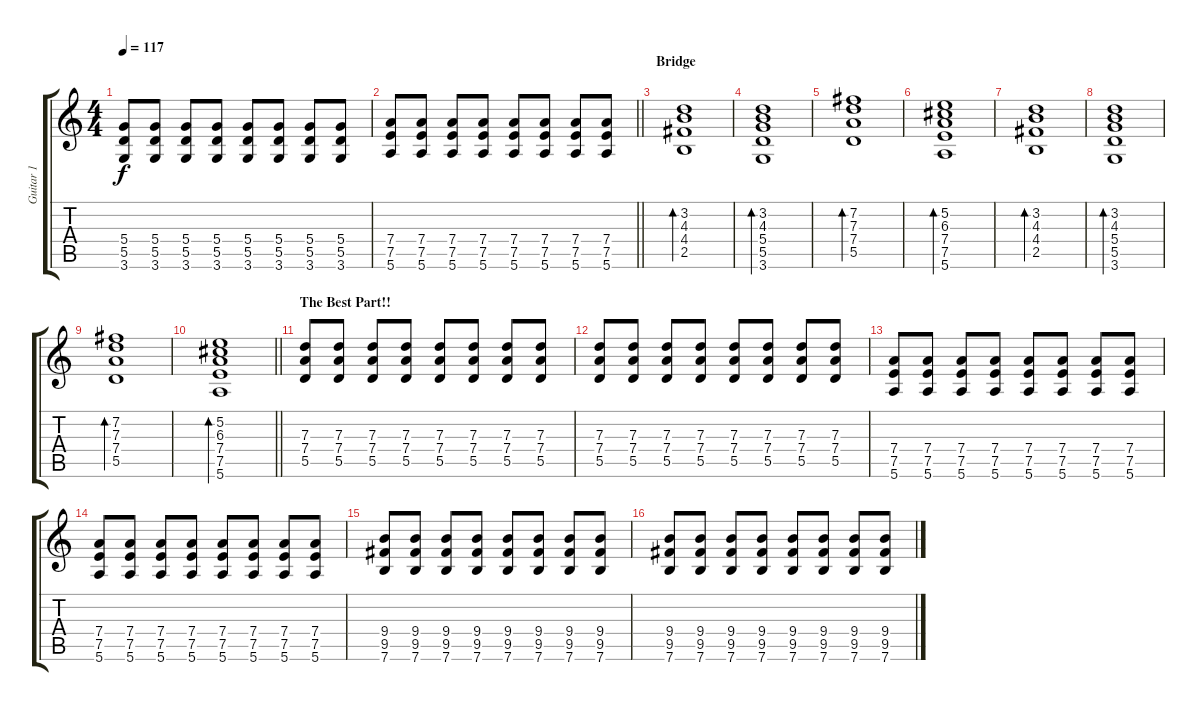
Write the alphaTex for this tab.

\track ("Guitar 1" "Guitar 1") {instrument electricguitarmuted}
\staff {score tabs}
\tuning (E4 B3 G3 D3 A2 E2) {hide}
\ts (4 4)
\tempo 117
\clef g2
\ks c
(5.4 5.5 3.6).8{dy f} (5.4 5.5 3.6).8 (5.4 5.5 3.6).8 (5.4 5.5 3.6).8 (5.4 5.5 3.6).8 (5.4 5.5 3.6).8 (5.4 5.5 3.6).8 (5.4 5.5 3.6).8 |
\barLineRight lightlight
(7.4 7.5 5.6).8 (7.4 7.5 5.6).8 (7.4 7.5 5.6).8 (7.4 7.5 5.6).8 (7.4 7.5 5.6).8 (7.4 7.5 5.6).8 (7.4 7.5 5.6).8 (7.4 7.5 5.6).8 |
\section ("" "Bridge")
(3.2 4.3 4.4 2.5).1{bd 30 instrument electricguitarmuted} |
(3.2 4.3 5.4 5.5 3.6).1{bd 30} |
(7.2 7.3 7.4 5.5).1{bd 30} |
(5.2 6.3 7.4 7.5 5.6).1{bd 30} |
(3.2 4.3 4.4 2.5).1{bd 30} |
(3.2 4.3 5.4 5.5 3.6).1{bd 30} |
(7.2 7.3 7.4 5.5).1{bd 30} |
\barLineRight lightlight
(5.2 6.3 7.4 7.5 5.6).1{bd 30} |
\section ("" "The Best Part!!")
(7.3 7.4 5.5).8{volume 10} (7.3 7.4 5.5).8 (7.3 7.4 5.5).8 (7.3 7.4 5.5).8 (7.3 7.4 5.5).8 (7.3 7.4 5.5).8 (7.3 7.4 5.5).8 (7.3 7.4 5.5).8 |
(7.3 7.4 5.5).8 (7.3 7.4 5.5).8 (7.3 7.4 5.5).8 (7.3 7.4 5.5).8 (7.3 7.4 5.5).8 (7.3 7.4 5.5).8 (7.3 7.4 5.5).8 (7.3 7.4 5.5).8 |
(7.4 7.5 5.6).8 (7.4 7.5 5.6).8 (7.4 7.5 5.6).8 (7.4 7.5 5.6).8 (7.4 7.5 5.6).8 (7.4 7.5 5.6).8 (7.4 7.5 5.6).8 (7.4 7.5 5.6).8 |
(7.4 7.5 5.6).8 (7.4 7.5 5.6).8 (7.4 7.5 5.6).8 (7.4 7.5 5.6).8 (7.4 7.5 5.6).8 (7.4 7.5 5.6).8 (7.4 7.5 5.6).8 (7.4 7.5 5.6).8{volume 12} |
(9.4 9.5 7.6).8 (9.4 9.5 7.6).8 (9.4 9.5 7.6).8 (9.4 9.5 7.6).8 (9.4 9.5 7.6).8 (9.4 9.5 7.6).8 (9.4 9.5 7.6).8 (9.4 9.5 7.6).8 |
(9.4 9.5 7.6).8 (9.4 9.5 7.6).8 (9.4 9.5 7.6).8 (9.4 9.5 7.6).8 (9.4 9.5 7.6).8 (9.4 9.5 7.6).8 (9.4 9.5 7.6).8 (9.4 9.5 7.6).8
